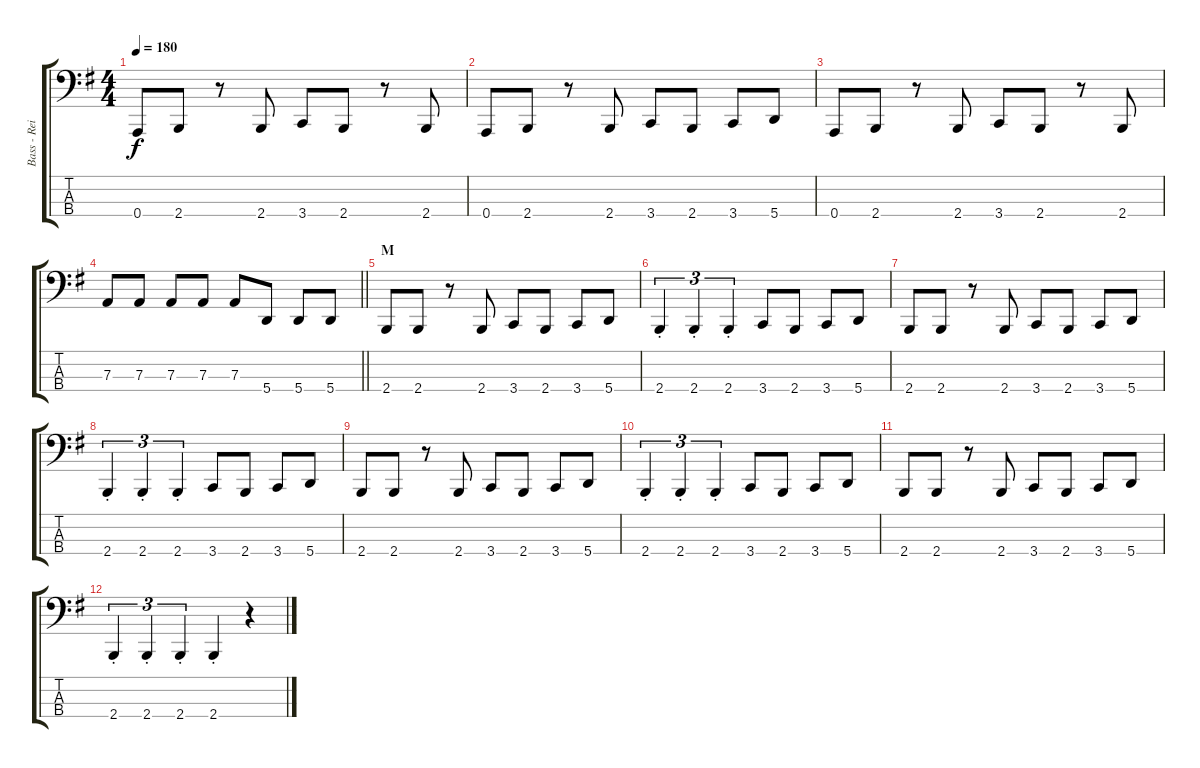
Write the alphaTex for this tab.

\track ("Bass - Reita" "Bass - Rei") {instrument electricbasspick}
\staff {score tabs}
\tuning (C2 G1 D1 A0) {hide}
\ts (4 4)
\tempo 180
\clef f4
\ks g
0.4.8{dy f} 2.4.8 r.8 2.4.8 3.4.8 2.4.8 r.8 2.4.8 |
0.4.8 2.4.8 r.8 2.4.8 3.4.8 2.4.8 3.4.8 5.4.8 |
0.4.8 2.4.8 r.8 2.4.8 3.4.8 2.4.8 r.8 2.4.8 |
\barLineRight lightlight
7.3.8 7.3.8 7.3.8 7.3.8 7.3.8 5.4.8 5.4.8 5.4.8 |
\section ("" "M")
2.4.8 2.4.8 r.8 2.4.8 3.4.8 2.4.8 3.4.8 5.4.8 |
2.4{st}.4{tu (3 2)} 2.4{st}.4{tu (3 2)} 2.4{st}.4{tu (3 2)} 3.4.8 2.4.8 3.4.8 5.4.8 |
2.4.8 2.4.8 r.8 2.4.8 3.4.8 2.4.8 3.4.8 5.4.8 |
2.4{st}.4{tu (3 2)} 2.4{st}.4{tu (3 2)} 2.4{st}.4{tu (3 2)} 3.4.8 2.4.8 3.4.8 5.4.8 |
2.4.8 2.4.8 r.8 2.4.8 3.4.8 2.4.8 3.4.8 5.4.8 |
2.4{st}.4{tu (3 2)} 2.4{st}.4{tu (3 2)} 2.4{st}.4{tu (3 2)} 3.4.8 2.4.8 3.4.8 5.4.8 |
2.4.8 2.4.8 r.8 2.4.8 3.4.8 2.4.8 3.4.8 5.4.8 |
2.4{st}.4{tu (3 2)} 2.4{st}.4{tu (3 2)} 2.4{st}.4{tu (3 2)} 2.4{st}.4 r.4
